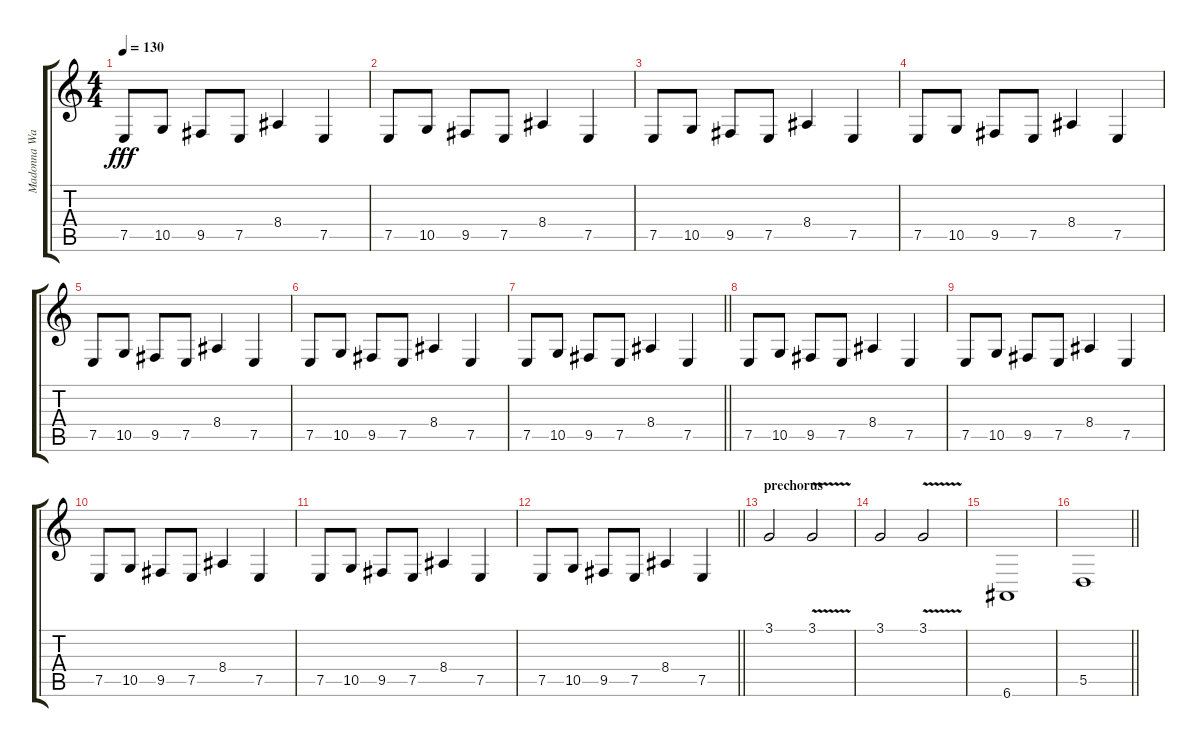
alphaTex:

\track ("Madonna Wayne Gacy" "Madonna Wa") {instrument rockorgan}
\staff {score tabs}
\tuning (E4 B3 G3 D3 A2 E2) {hide}
\ts (4 4)
\tempo 130
\clef g2
\ks c
7.5.8{dy fff} 10.5.8 9.5.8 7.5.8 8.4.4 7.5.4 |
7.5.8 10.5.8 9.5.8 7.5.8 8.4.4 7.5.4 |
7.5.8 10.5.8 9.5.8 7.5.8 8.4.4 7.5.4 |
7.5.8 10.5.8 9.5.8 7.5.8 8.4.4 7.5.4 |
7.5.8 10.5.8 9.5.8 7.5.8 8.4.4 7.5.4 |
7.5.8 10.5.8 9.5.8 7.5.8 8.4.4 7.5.4 |
\barLineRight lightlight
7.5.8 10.5.8 9.5.8 7.5.8 8.4.4 7.5.4 |
7.5.8 10.5.8 9.5.8 7.5.8 8.4.4 7.5.4 |
7.5.8 10.5.8 9.5.8 7.5.8 8.4.4 7.5.4 |
7.5.8 10.5.8 9.5.8 7.5.8 8.4.4 7.5.4 |
7.5.8 10.5.8 9.5.8 7.5.8 8.4.4 7.5.4 |
\barLineRight lightlight
7.5.8 10.5.8 9.5.8 7.5.8 8.4.4 7.5.4 |
\section ("" "prechorus")
3.1.2 3.1{v}.2 |
3.1.2 3.1{v}.2 |
6.6.1 |
\barLineRight lightlight
5.5.1
